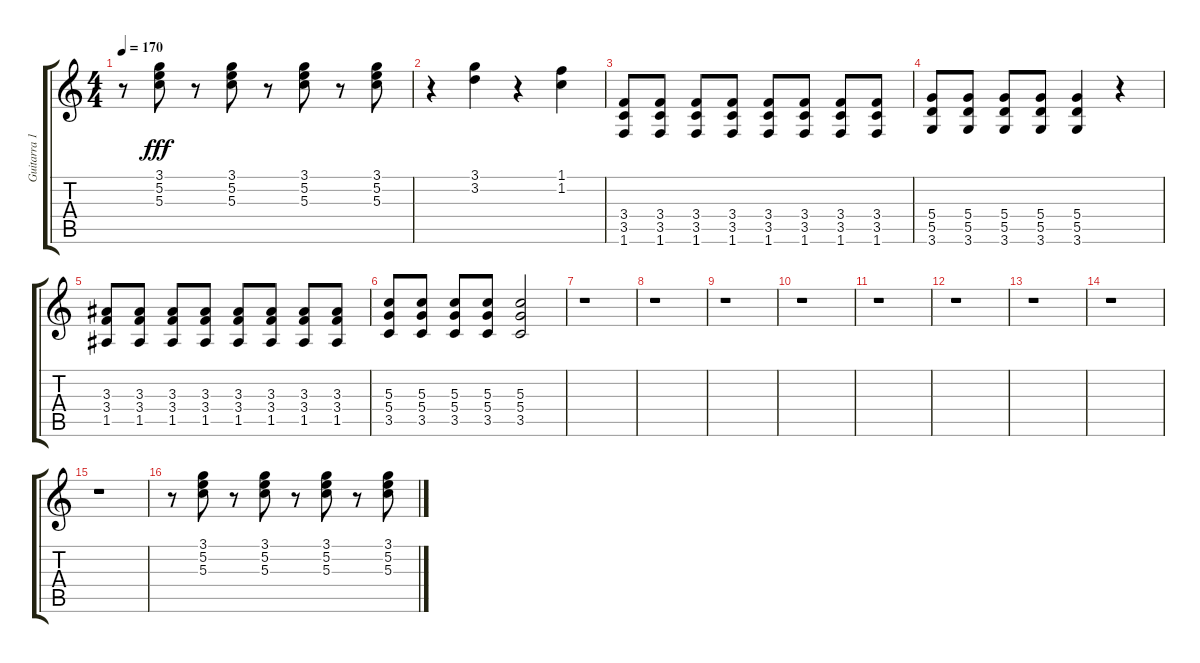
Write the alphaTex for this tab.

\track ("Guitarra 1 - Mathias" "Guitarra 1") {instrument distortionguitar}
\staff {score tabs}
\tuning (E4 B3 G3 D3 A2 E2) {hide}
\ts (4 4)
\tempo 170
\clef g2
\ks c
r.8{dy fff} (3.1 5.2 5.3).8 r.8 (3.1 5.2 5.3).8 r.8 (3.1 5.2 5.3).8 r.8 (3.1 5.2 5.3).8 |
r.4 (3.1 3.2).4 r.4 (1.1 1.2).4 |
(3.4 3.5 1.6).8 (3.4 3.5 1.6).8 (3.4 3.5 1.6).8 (3.4 3.5 1.6).8 (3.4 3.5 1.6).8 (3.4 3.5 1.6).8 (3.4 3.5 1.6).8 (3.4 3.5 1.6).8 |
(5.4 5.5 3.6).8 (5.4 5.5 3.6).8 (5.4 5.5 3.6).8 (5.4 5.5 3.6).8 (5.4 5.5 3.6).4 r.4 |
(3.3 3.4 1.5).8 (3.3 3.4 1.5).8 (3.3 3.4 1.5).8 (3.3 3.4 1.5).8 (3.3 3.4 1.5).8 (3.3 3.4 1.5).8 (3.3 3.4 1.5).8 (3.3 3.4 1.5).8 |
(5.3 5.4 3.5).8 (5.3 5.4 3.5).8 (5.3 5.4 3.5).8 (5.3 5.4 3.5).8 (5.3 5.4 3.5).2 |
r.1 |
r.1 |
r.1 |
r.1 |
r.1 |
r.1 |
r.1 |
r.1 |
r.1 |
r.8 (3.1 5.2 5.3).8 r.8 (3.1 5.2 5.3).8 r.8 (3.1 5.2 5.3).8 r.8 (3.1 5.2 5.3).8
